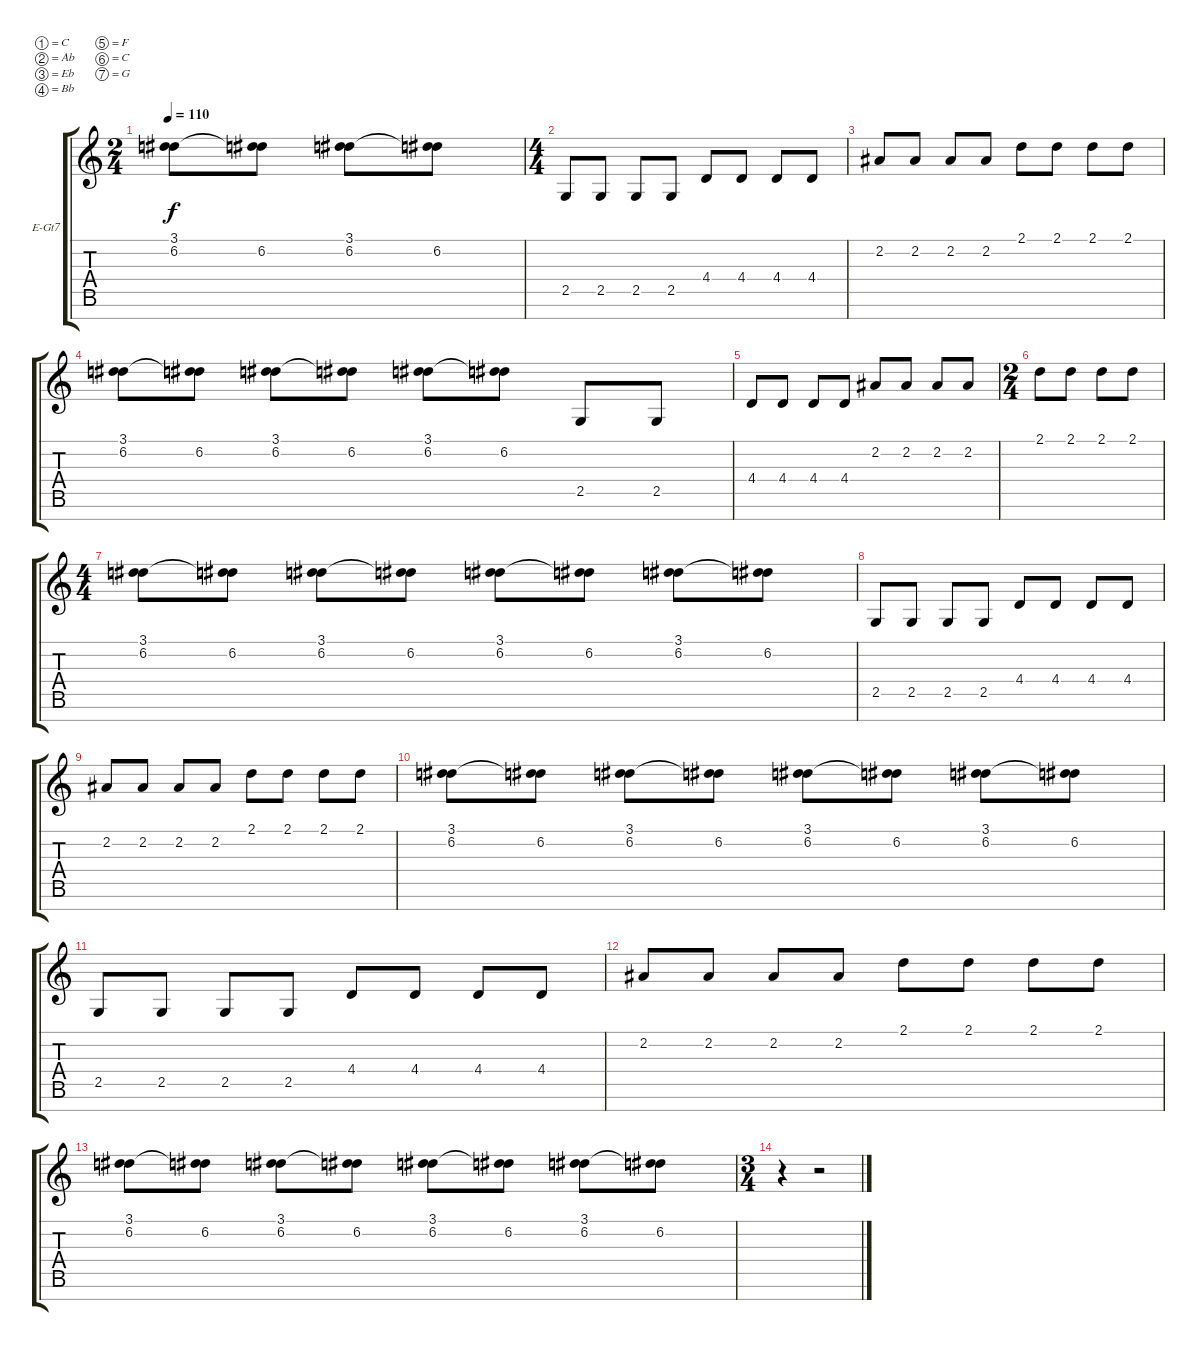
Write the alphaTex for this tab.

\bracketExtendMode groupsimilarinstruments
\firstSystemTrackNameOrientation horizontal
\otherSystemsTrackNameOrientation horizontal
\track ("Clean 1" "E-Gt7") {instrument electricguitarclean}
\staff {score tabs}
\tuning (C4 Ab3 Eb3 Bb2 F2 C2 G1)
\ts (2 4)
\beaming (8 2 2 2 2)
\tempo 110
\clef g2
\ks c
(3.1 6.2).8{dy f} (3.1{t} 6.2).8 (3.1 6.2).8 (3.1{t} 6.2).8 |
\ts (4 4)
\beaming (8 2 2 2 2)
2.5.8 2.5.8 2.5.8 2.5.8 4.4.8 4.4.8 4.4.8 4.4.8 |
2.2.8 2.2.8 2.2.8 2.2.8 2.1.8 2.1.8 2.1.8 2.1.8 |
(3.1 6.2).8 (3.1{t} 6.2).8 (3.1 6.2).8 (3.1{t} 6.2).8 (3.1 6.2).8 (3.1{t} 6.2).8 2.5.8 2.5.8 |
4.4.8 4.4.8 4.4.8 4.4.8 2.2.8 2.2.8 2.2.8 2.2.8 |
\ts (2 4)
\beaming (8 2 2 2 2)
2.1.8 2.1.8 2.1.8 2.1.8 |
\ts (4 4)
\beaming (8 2 2 2 2)
(3.1 6.2).8 (3.1{t} 6.2).8 (3.1 6.2).8 (3.1{t} 6.2).8 (3.1 6.2).8 (3.1{t} 6.2).8 (3.1 6.2).8 (3.1{t} 6.2).8 |
2.5.8 2.5.8 2.5.8 2.5.8 4.4.8 4.4.8 4.4.8 4.4.8 |
2.2.8 2.2.8 2.2.8 2.2.8 2.1.8 2.1.8 2.1.8 2.1.8 |
(3.1 6.2).8 (3.1{t} 6.2).8 (3.1 6.2).8 (3.1{t} 6.2).8 (3.1 6.2).8 (3.1{t} 6.2).8 (3.1 6.2).8 (3.1{t} 6.2).8 |
2.5.8 2.5.8 2.5.8 2.5.8 4.4.8 4.4.8 4.4.8 4.4.8 |
2.2.8 2.2.8 2.2.8 2.2.8 2.1.8 2.1.8 2.1.8 2.1.8 |
(3.1 6.2).8 (3.1{t} 6.2).8 (3.1 6.2).8 (3.1{t} 6.2).8 (3.1 6.2).8 (3.1{t} 6.2).8 (3.1 6.2).8 (3.1{t} 6.2).8 |
\ts (3 4)
\beaming (8 2 2 2 2)
r.4 r.2
